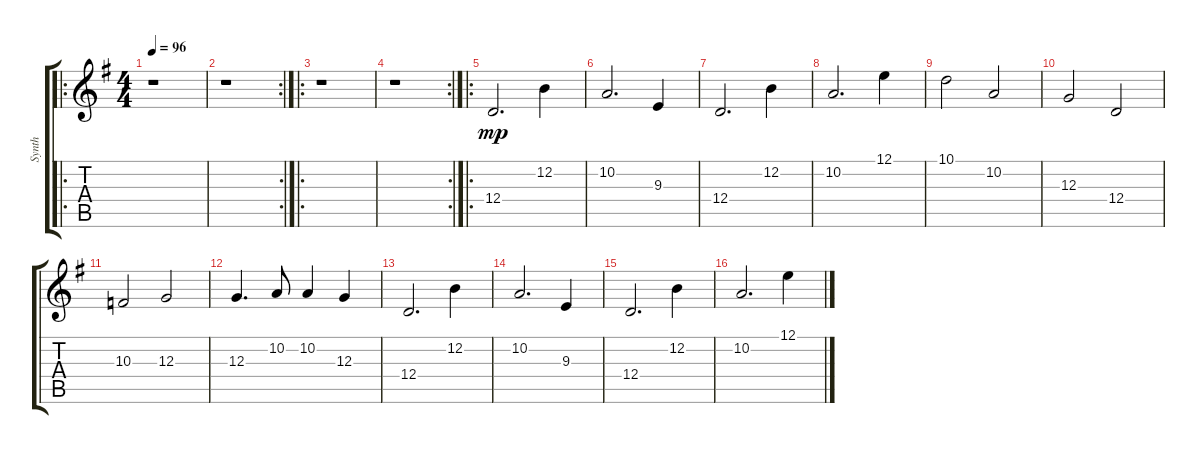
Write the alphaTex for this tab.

\track ("Synth" "Synth") {instrument lead2sawtooth}
\staff {score tabs}
\tuning (E4 B3 G3 D3 A2 E2) {hide}
\ro
\ts (4 4)
\tempo 96
\clef g2
\ks g
r.1{dy mp instrument lead2sawtooth} |
\rc 2
r.1 |
\ro
r.1 |
\rc 2
r.1 |
\ro
12.4.2{d} 12.2.4 |
10.2.2{d} 9.3.4 |
12.4.2{d} 12.2.4 |
10.2.2{d} 12.1.4 |
10.1.2 10.2.2 |
12.3.2 12.4.2 |
10.3.2 12.3.2 |
12.3.4{d} 10.2.8 10.2.4 12.3.4 |
12.4.2{d} 12.2.4 |
10.2.2{d} 9.3.4 |
12.4.2{d} 12.2.4 |
10.2.2{d} 12.1.4
